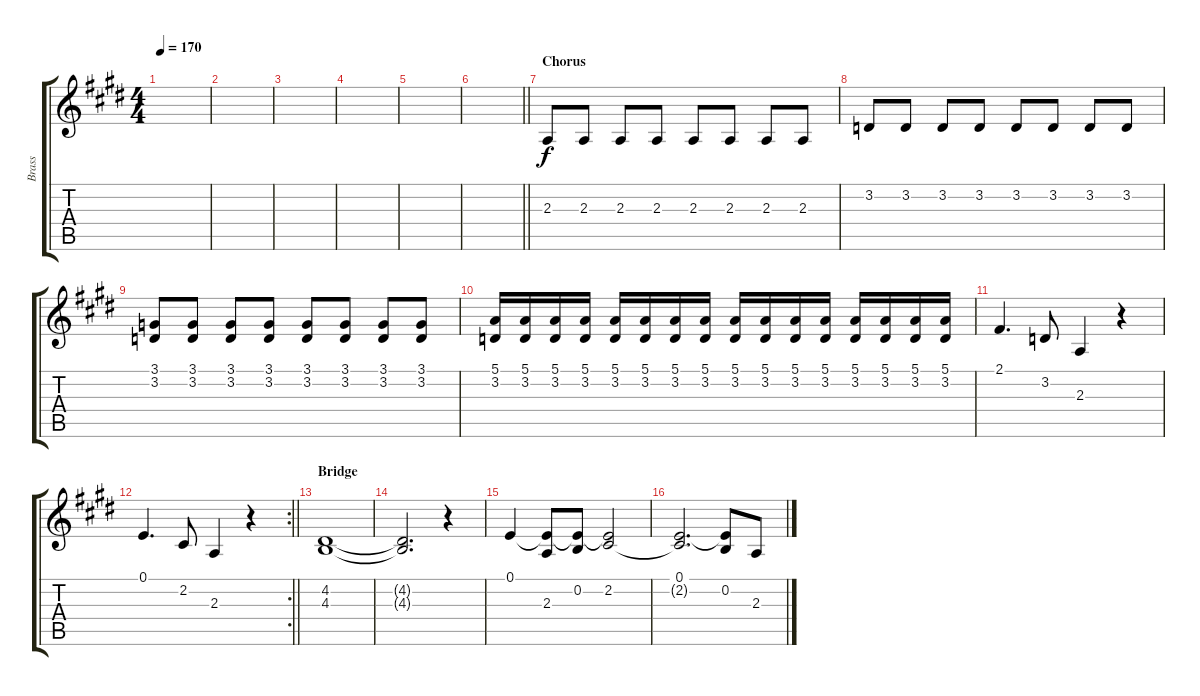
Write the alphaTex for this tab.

\track ("Brass" "Brass") {instrument trumpet}
\staff {score tabs}
\tuning (E4 B3 G3 D3 A2 E2) {hide}
\ts (4 4)
\tempo 170
\clef g2
\ks e
|
|
|
|
|
\barLineRight lightlight
|
\section ("" "Chorus")
2.3.8 2.3.8 2.3.8 2.3.8 2.3.8 2.3.8 2.3.8 2.3.8 |
3.2.8 3.2.8 3.2.8 3.2.8 3.2.8 3.2.8 3.2.8 3.2.8 |
(3.1 3.2).8 (3.1 3.2).8 (3.1 3.2).8 (3.1 3.2).8 (3.1 3.2).8 (3.1 3.2).8 (3.1 3.2).8 (3.1 3.2).8 |
(5.1 3.2).16 (5.1 3.2).16 (5.1 3.2).16 (5.1 3.2).16 (5.1 3.2).16 (5.1 3.2).16 (5.1 3.2).16 (5.1 3.2).16 (5.1 3.2).16 (5.1 3.2).16 (5.1 3.2).16 (5.1 3.2).16 (5.1 3.2).16 (5.1 3.2).16 (5.1 3.2).16 (5.1 3.2).16 |
2.1.4{d} 3.2.8 2.3.4 r.4 |
\rc 2
\barLineRight lightlight
0.1.4{d} 2.2.8 2.3.4 r.4 |
\section ("" "Bridge")
(4.2 4.3).1 |
(4.2{t} 4.3{t}).2{d} r.4 |
0.1.4 (0.1{t} 2.3).8 (0.1{t} 0.2).8 (0.1{t} 2.2).2 |
(0.1 2.2{t}).2{d} (0.1{t} 0.2).8 2.3.8
